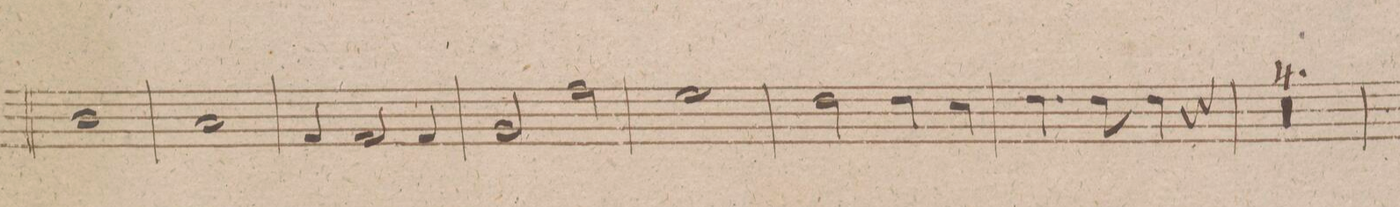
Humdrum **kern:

**kern	**dynam
*I"Oboe 2do in	*
*clefG2	*
*k[f#c#g#d#]	*
*met(c)	*
*M4/4	*
1b\	.
=20	=20
1a/	.
=21	=21
4f#/	.
2f#/	.
4f#/	.
=22	=22
2g#/	.
2ff#\	.
=23	=23
1ee\	.
=24	=24
2dd#\	.
4dd#\	.
4cc#\	.
=25	=25
4.dd#\	.
8dd#\	.
4dd#\	.
4r	.
=26	=26
00r	.
=27	=27
=28	=28
=29	=29
=30	=30
*-	*-
